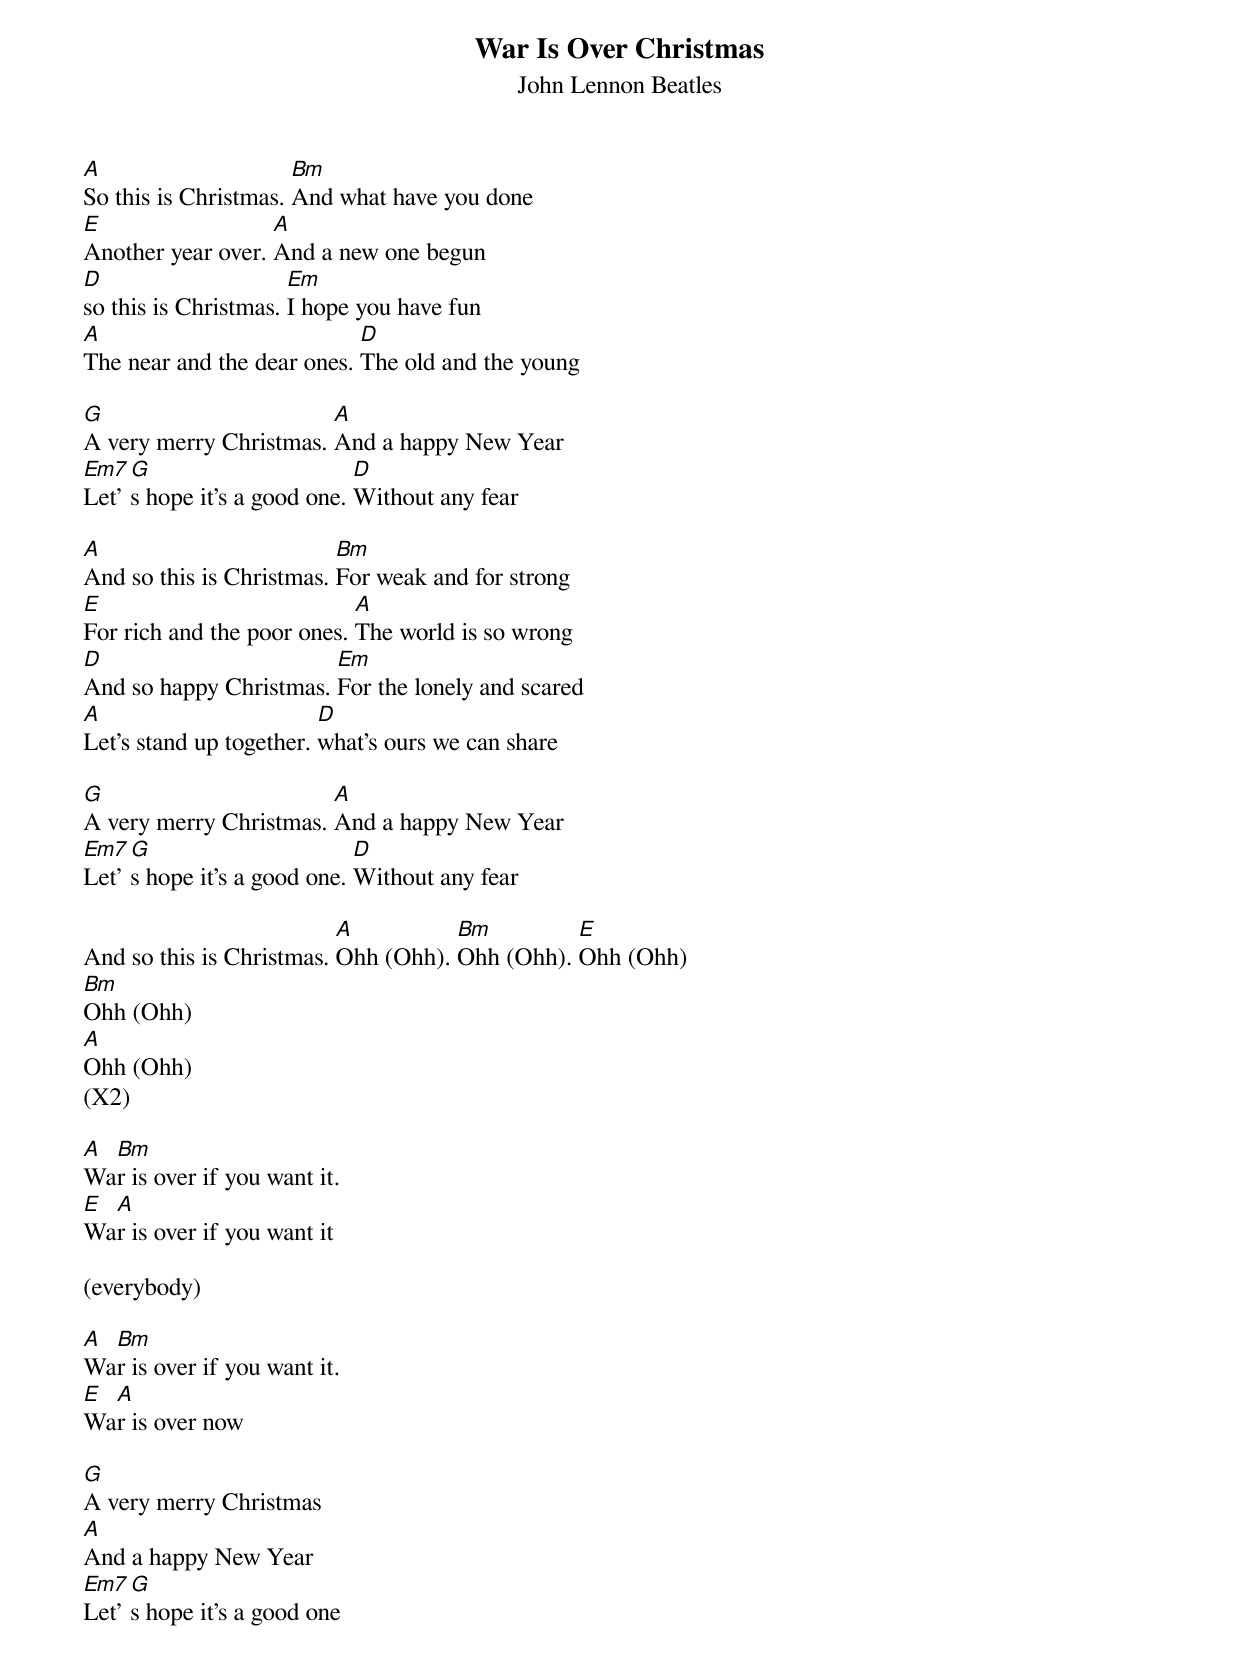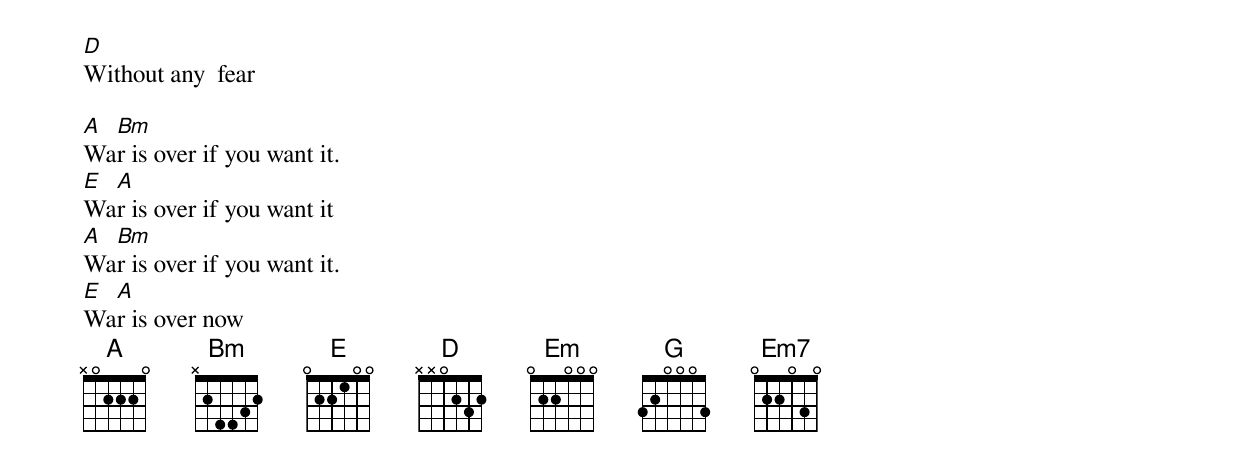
{title: War Is Over Christmas}
{subtitle: John Lennon Beatles}

[A]So this is Christmas. [Bm]And what have you done
[E]Another year over. [A]And a new one begun
[D]so this is Christmas. [Em]I hope you have fun
[A]The near and the dear ones. [D]The old and the young

[G]A very merry Christmas. [A]And a happy New Year
[Em7]Let'[G]s hope it's a good one. [D]Without any fear

[A]And so this is Christmas. [Bm]For weak and for strong
[E]For rich and the poor ones. [A]The world is so wrong
[D]And so happy Christmas. [Em]For the lonely and scared
[A]Let's stand up together. [D]what's ours we can share

[G]A very merry Christmas. [A]And a happy New Year
[Em7]Let'[G]s hope it's a good one. [D]Without any fear

And so this is Christmas. [A]Ohh (Ohh). [Bm]Ohh (Ohh). [E]Ohh (Ohh)
[Bm]Ohh (Ohh)
[A]Ohh (Ohh)
(X2)

[A]Wa[Bm]r is over if you want it.
[E]Wa[A]r is over if you want it

(everybody)

[A]Wa[Bm]r is over if you want it.
[E]Wa[A]r is over now

[G]A very merry Christmas
[A]And a happy New Year
[Em7]Let'[G]s hope it's a good one
[D]Without any 	fear

[A]Wa[Bm]r is over if you want it.
[E]Wa[A]r is over if you want it
[A]Wa[Bm]r is over if you want it.
[E]Wa[A]r is over now
